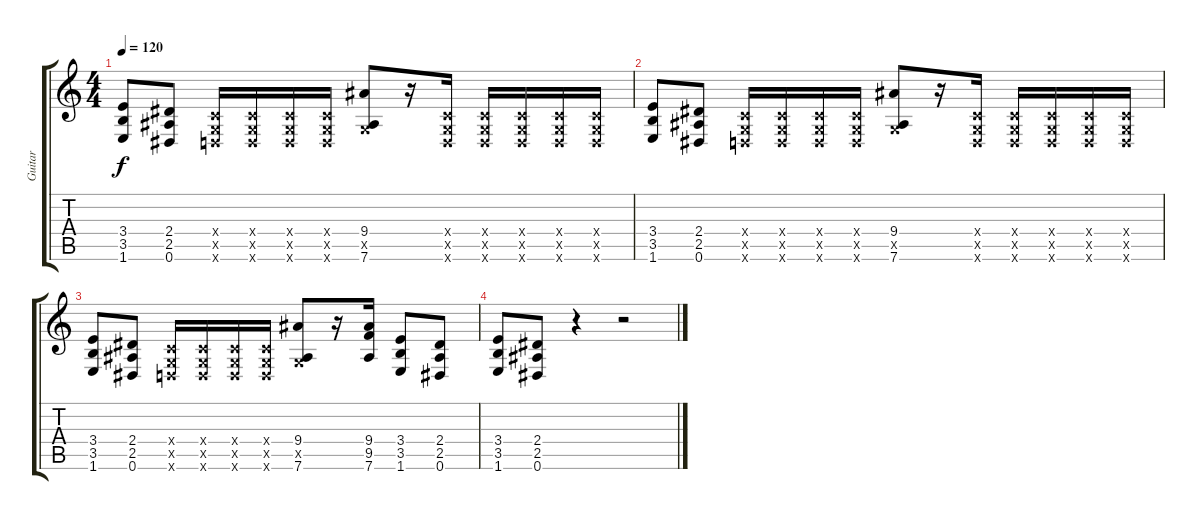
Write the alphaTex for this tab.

\track ("Guitar" "Guitar") {instrument distortionguitar}
\staff {score tabs}
\tuning (Eb4 Bb3 Gb3 Db3 Ab2 Eb2) {hide}
\ts (4 4)
\tempo 120
\clef g2
\ks c
(3.4 3.5 1.6).8{dy f} (2.4 2.5 0.6).8 (-1.4{x} -1.5{x} -1.6{x}).16 (-1.4{x} -1.5{x} -1.6{x}).16 (-1.4{x} -1.5{x} -1.6{x}).16 (-1.4{x} -1.5{x} -1.6{x}).16 (9.4 -1.5{x} 7.6).8 r.16 (-1.4{x} -1.5{x} -1.6{x}).16 (-1.4{x} -1.5{x} -1.6{x}).16 (-1.4{x} -1.5{x} -1.6{x}).16 (-1.4{x} -1.5{x} -1.6{x}).16 (-1.4{x} -1.5{x} -1.6{x}).16 |
(3.4 3.5 1.6).8 (2.4 2.5 0.6).8 (-1.4{x} -1.5{x} -1.6{x}).16 (-1.4{x} -1.5{x} -1.6{x}).16 (-1.4{x} -1.5{x} -1.6{x}).16 (-1.4{x} -1.5{x} -1.6{x}).16 (9.4 -1.5{x} 7.6).8 r.16 (-1.4{x} -1.5{x} -1.6{x}).16 (-1.4{x} -1.5{x} -1.6{x}).16 (-1.4{x} -1.5{x} -1.6{x}).16 (-1.4{x} -1.5{x} -1.6{x}).16 (-1.4{x} -1.5{x} -1.6{x}).16 |
(3.4 3.5 1.6).8 (2.4 2.5 0.6).8 (-1.4{x} -1.5{x} -1.6{x}).16 (-1.4{x} -1.5{x} -1.6{x}).16 (-1.4{x} -1.5{x} -1.6{x}).16 (-1.4{x} -1.5{x} -1.6{x}).16 (9.4 -1.5{x} 7.6).8 r.16 (9.4 9.5 7.6).16 (3.4 3.5 1.6).8 (2.4 2.5 0.6).8 |
(3.4 3.5 1.6).8 (2.4 2.5 0.6).8 r.4 r.2
